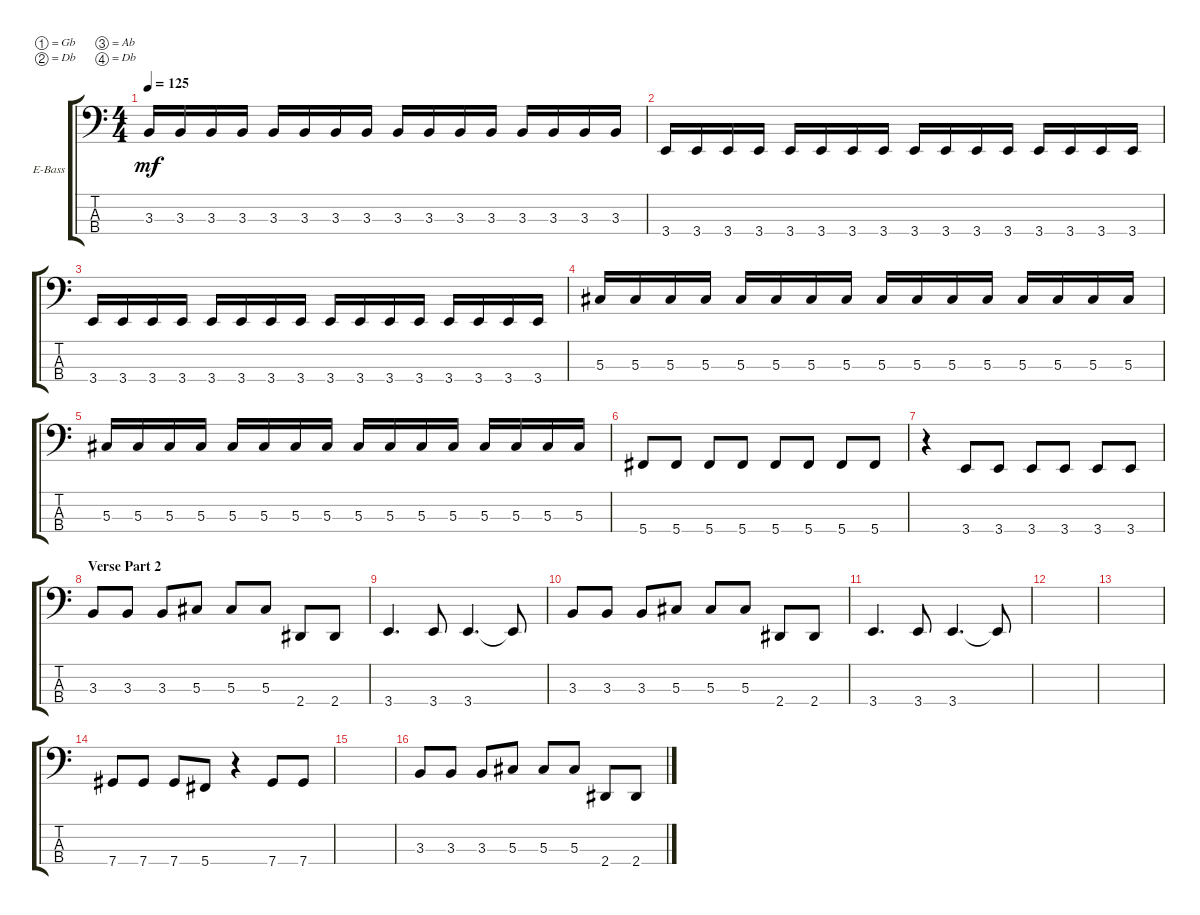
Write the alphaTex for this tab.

\defaultSystemsLayout 4
\bracketExtendMode groupsimilarinstruments
\firstSystemTrackNameOrientation horizontal
\otherSystemsTrackNameOrientation horizontal
\track ("Electric Bass" "E-Bass") {instrument electricbassfinger}
\staff {score tabs}
\tuning (Gb2 Db2 Ab1 Db1)
\ts (4 4)
\tempo 125
\clef f4
\ks c
3.3.16{dy mf} 3.3.16 3.3.16 3.3.16 3.3.16 3.3.16 3.3.16 3.3.16 3.3.16 3.3.16 3.3.16 3.3.16 3.3.16 3.3.16 3.3.16 3.3.16 |
3.4.16 3.4.16 3.4.16 3.4.16 3.4.16 3.4.16 3.4.16 3.4.16 3.4.16 3.4.16 3.4.16 3.4.16 3.4.16 3.4.16 3.4.16 3.4.16 |
3.4.16 3.4.16 3.4.16 3.4.16 3.4.16 3.4.16 3.4.16 3.4.16 3.4.16 3.4.16 3.4.16 3.4.16 3.4.16 3.4.16 3.4.16 3.4.16 |
5.3.16 5.3.16 5.3.16 5.3.16 5.3.16 5.3.16 5.3.16 5.3.16 5.3.16 5.3.16 5.3.16 5.3.16 5.3.16 5.3.16 5.3.16 5.3.16 |
5.3.16 5.3.16 5.3.16 5.3.16 5.3.16 5.3.16 5.3.16 5.3.16 5.3.16 5.3.16 5.3.16 5.3.16 5.3.16 5.3.16 5.3.16 5.3.16 |
5.4.8 5.4.8 5.4.8 5.4.8 5.4.8 5.4.8 5.4.8 5.4.8 |
r.4 3.4.8 3.4.8 3.4.8 3.4.8 3.4.8 3.4.8 |
\section ("" "Verse Part 2")
3.3.8 3.3.8 3.3.8 5.3.8 5.3.8 5.3.8 2.4.8 2.4.8 |
3.4.4{d} 3.4.8 3.4.4{d} 3.4{t}.8 |
3.3.8 3.3.8 3.3.8 5.3.8 5.3.8 5.3.8 2.4.8 2.4.8 |
3.4.4{d} 3.4.8 3.4.4{d} 3.4{t}.8 |
|
|
7.4.8 7.4.8 7.4.8 5.4.8 r.4 7.4.8 7.4.8 |
|
3.3.8 3.3.8 3.3.8 5.3.8 5.3.8 5.3.8 2.4.8 2.4.8
